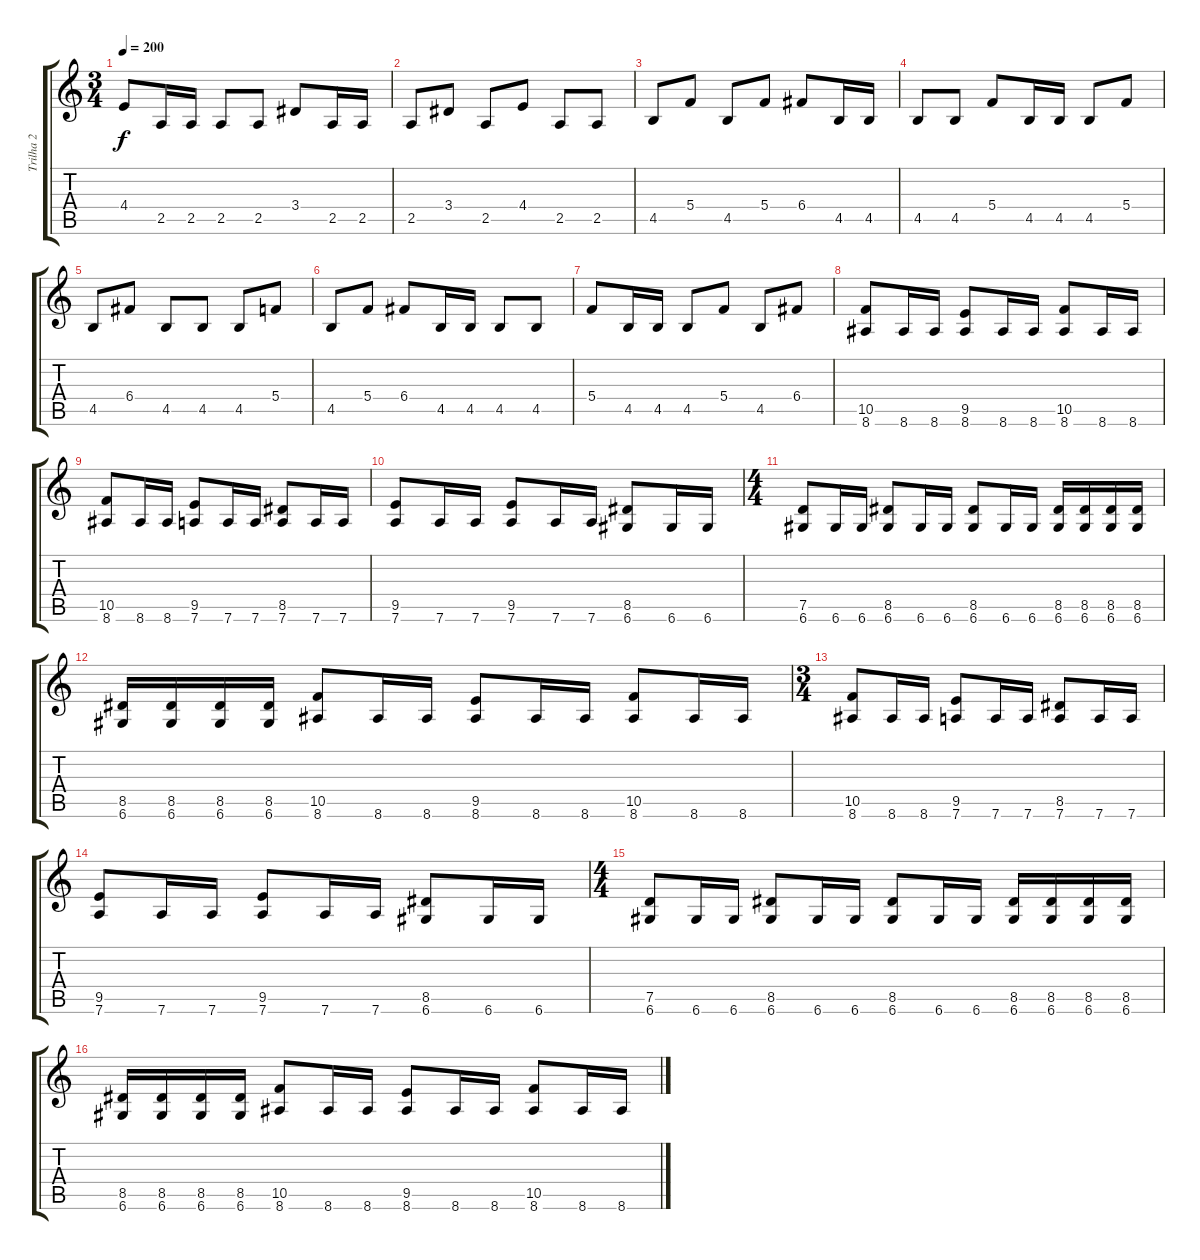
\track ("Trilha 2" "Trilha 2") {instrument distortionguitar}
\staff {score tabs}
\tuning (D4 A3 F3 C3 G2 D2) {hide}
\ts (3 4)
\tempo 200
\clef g2
\ks c
4.4.8{dy f} 2.5.16 2.5.16 2.5.8 2.5.8 3.4.8 2.5.16 2.5.16 |
2.5.8 3.4.8 2.5.8 4.4.8 2.5.8 2.5.8 |
4.5.8 5.4.8 4.5.8 5.4.8 6.4.8 4.5.16 4.5.16 |
4.5.8 4.5.8 5.4.8 4.5.16 4.5.16 4.5.8 5.4.8 |
4.5.8 6.4.8 4.5.8 4.5.8 4.5.8 5.4.8 |
4.5.8 5.4.8 6.4.8 4.5.16 4.5.16 4.5.8 4.5.8 |
5.4.8 4.5.16 4.5.16 4.5.8 5.4.8 4.5.8 6.4.8 |
(10.5 8.6).8 8.6.16 8.6.16 (9.5 8.6).8 8.6.16 8.6.16 (10.5 8.6).8 8.6.16 8.6.16 |
(10.5 8.6).8 8.6.16 8.6.16 (9.5 7.6).8 7.6.16 7.6.16 (8.5 7.6).8 7.6.16 7.6.16 |
(9.5 7.6).8 7.6.16 7.6.16 (9.5 7.6).8 7.6.16 7.6.16 (8.5 6.6).8 6.6.16 6.6.16 |
\ts (4 4)
(7.5 6.6).8 6.6.16 6.6.16 (8.5 6.6).8 6.6.16 6.6.16 (8.5 6.6).8 6.6.16 6.6.16 (8.5 6.6).16 (8.5 6.6).16 (8.5 6.6).16 (8.5 6.6).16 |
(8.5 6.6).16 (8.5 6.6).16 (8.5 6.6).16 (8.5 6.6).16 (10.5 8.6).8 8.6.16 8.6.16 (9.5 8.6).8 8.6.16 8.6.16 (10.5 8.6).8 8.6.16 8.6.16 |
\ts (3 4)
(10.5 8.6).8 8.6.16 8.6.16 (9.5 7.6).8 7.6.16 7.6.16 (8.5 7.6).8 7.6.16 7.6.16 |
(9.5 7.6).8 7.6.16 7.6.16 (9.5 7.6).8 7.6.16 7.6.16 (8.5 6.6).8 6.6.16 6.6.16 |
\ts (4 4)
(7.5 6.6).8 6.6.16 6.6.16 (8.5 6.6).8 6.6.16 6.6.16 (8.5 6.6).8 6.6.16 6.6.16 (8.5 6.6).16 (8.5 6.6).16 (8.5 6.6).16 (8.5 6.6).16 |
(8.5 6.6).16 (8.5 6.6).16 (8.5 6.6).16 (8.5 6.6).16 (10.5 8.6).8 8.6.16 8.6.16 (9.5 8.6).8 8.6.16 8.6.16 (10.5 8.6).8 8.6.16 8.6.16
